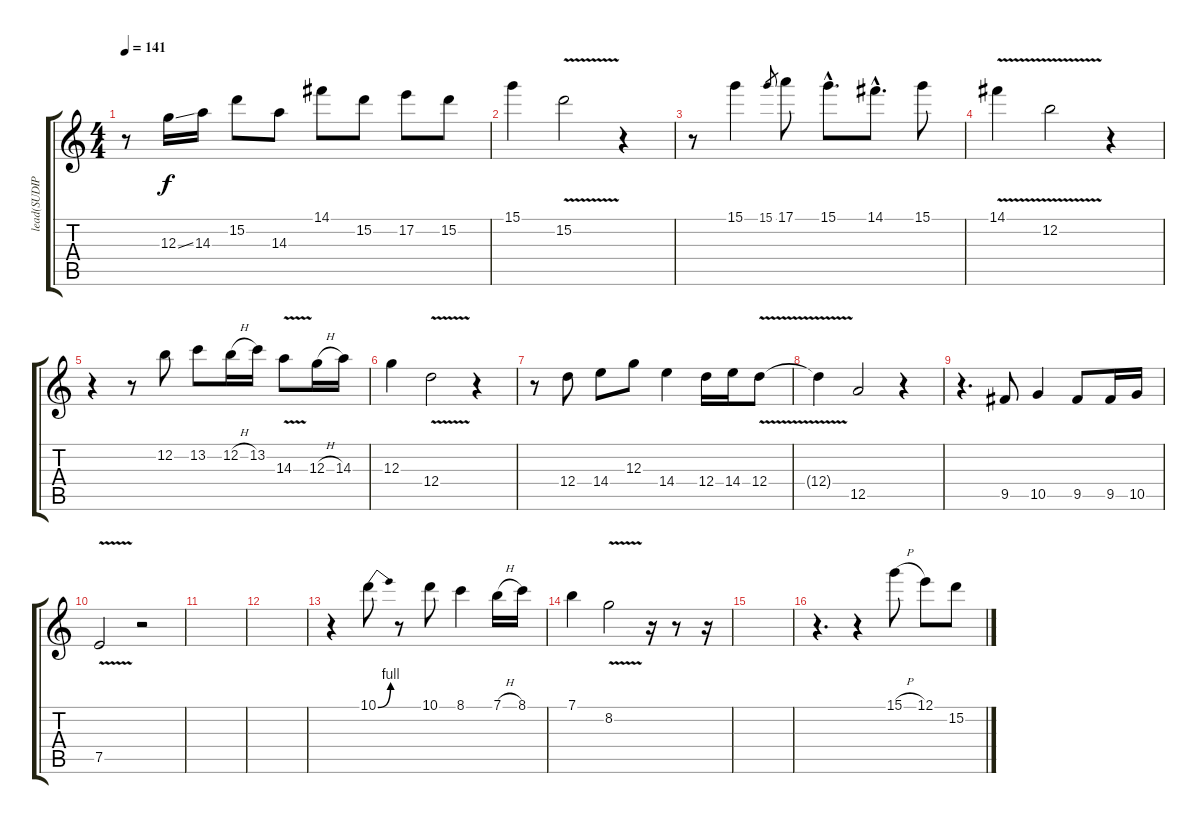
\track ("lead(SUDIP)" "lead(SUDIP") {instrument overdrivenguitar}
\staff {score tabs}
\tuning (E4 B3 G3 D3 A2 E2) {hide}
\ts (4 4)
\tempo 141
\clef g2
\ks c
r.8{dy f} 12.3{ss}.16 14.3.16 15.2.8 14.3.8 14.1.8 15.2.8 17.2.8 15.2.8 |
15.1.4 15.2{v}.2 r.4 |
r.8 15.1.4 15.1.8{gr} 17.1.8 15.1{hac}.8{d} 14.1{hac}.8{d} 15.1.8 |
14.1{v}.4 12.2{v}.2 r.4 |
r.4 r.8 12.2.8 13.2.8 12.2{h}.16 13.2.16 14.3{v}.8 12.3{h}.16 14.3.16 |
12.3.4 12.4{v}.2 r.4 |
r.8 12.4.8 14.4.8 12.3.8 14.4.4 12.4.16 14.4.16 12.4{v}.8 |
12.4{t}.4 12.5.2 r.4 |
r.4{d} 9.5.8 10.5.4 9.5.8 9.5.16 10.5.16 |
7.5{v}.2 r.2 |
|
|
r.4 10.1{be (bend 0 0 60 4)}.8 r.8 10.1.8 8.1.4 7.1{h}.16 8.1.16 |
7.1.4 8.2{v}.2 r.16 r.8 r.16 |
|
r.4{d} r.4 15.1{h}.8 12.1.8 15.2.8
